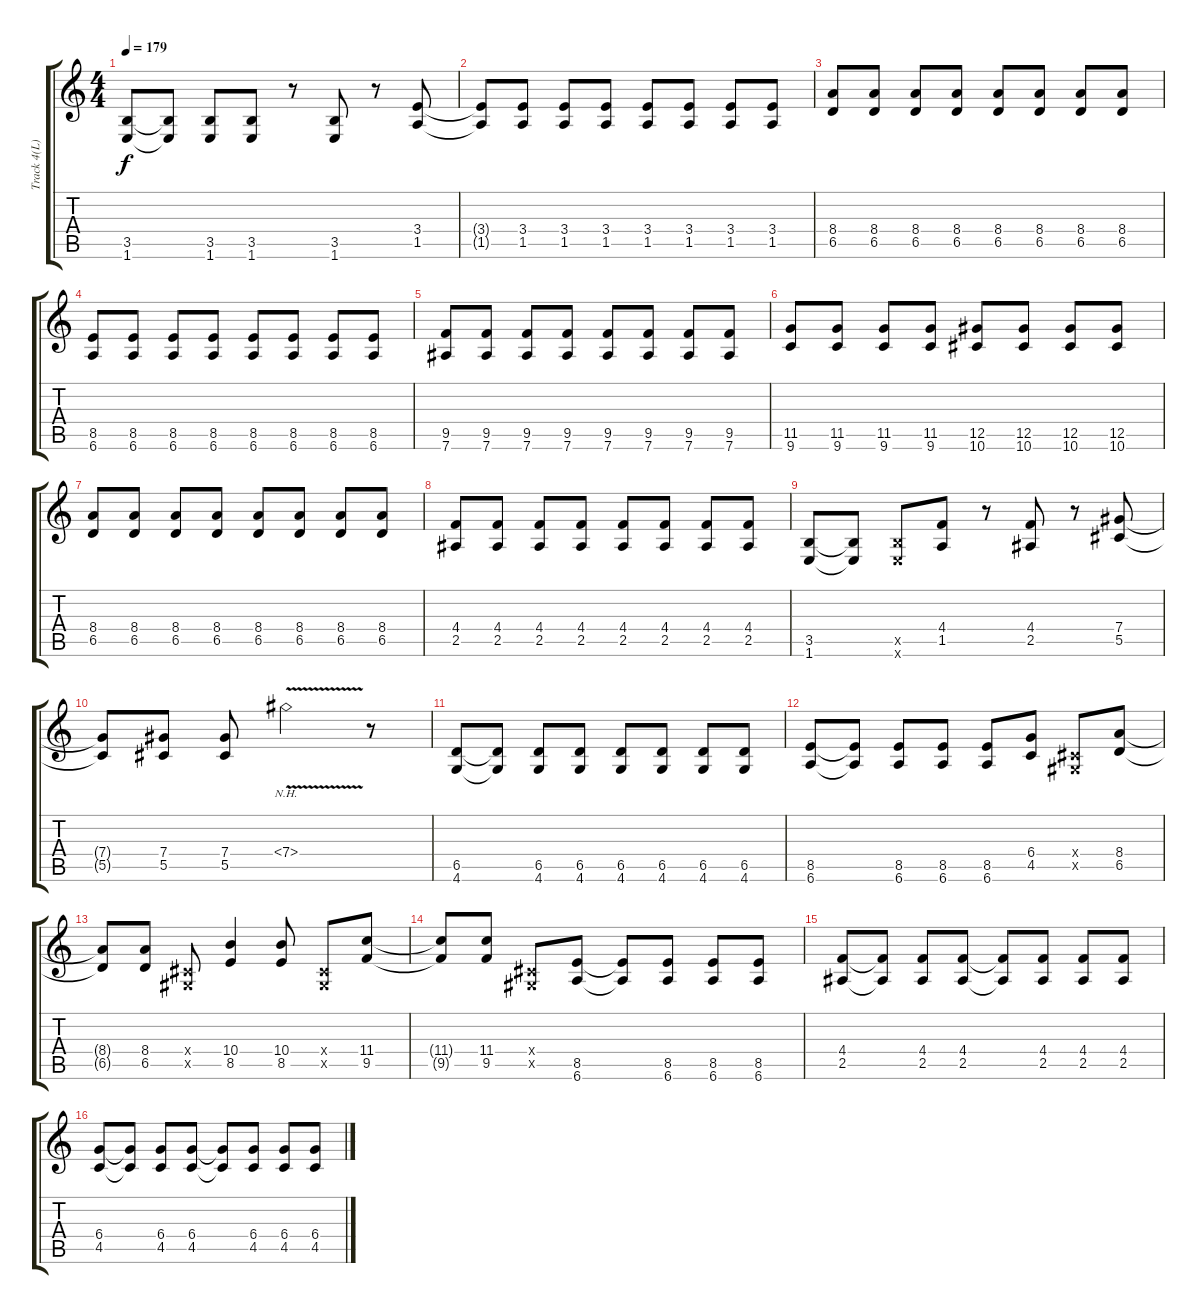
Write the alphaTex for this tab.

\track ("Track 4(L)" "Track 4(L)") {instrument overdrivenguitar}
\staff {score tabs}
\tuning (Eb4 Bb3 Gb3 Db3 Ab2 Eb2) {hide}
\ts (4 4)
\tempo 179
\clef g2
\ks c
(3.5 1.6).8{dy f} (3.5{t} 1.6{t}).8 (3.5 1.6).8 (3.5 1.6).8 r.8 (3.5 1.6).8 r.8 (3.4 1.5).8 |
(3.4{t} 1.5{t}).8 (3.4 1.5).8 (3.4 1.5).8 (3.4 1.5).8 (3.4 1.5).8 (3.4 1.5).8 (3.4 1.5).8 (3.4 1.5).8 |
(8.4 6.5).8 (8.4 6.5).8 (8.4 6.5).8 (8.4 6.5).8 (8.4 6.5).8 (8.4 6.5).8 (8.4 6.5).8 (8.4 6.5).8 |
(8.5 6.6).8 (8.5 6.6).8 (8.5 6.6).8 (8.5 6.6).8 (8.5 6.6).8 (8.5 6.6).8 (8.5 6.6).8 (8.5 6.6).8 |
(9.5 7.6).8 (9.5 7.6).8 (9.5 7.6).8 (9.5 7.6).8 (9.5 7.6).8 (9.5 7.6).8 (9.5 7.6).8 (9.5 7.6).8 |
(11.5 9.6).8 (11.5 9.6).8 (11.5 9.6).8 (11.5 9.6).8 (12.5 10.6).8 (12.5 10.6).8 (12.5 10.6).8 (12.5 10.6).8 |
(8.4 6.5).8 (8.4 6.5).8 (8.4 6.5).8 (8.4 6.5).8 (8.4 6.5).8 (8.4 6.5).8 (8.4 6.5).8 (8.4 6.5).8 |
(4.4 2.5).8 (4.4 2.5).8 (4.4 2.5).8 (4.4 2.5).8 (4.4 2.5).8 (4.4 2.5).8 (4.4 2.5).8 (4.4 2.5).8 |
(3.5 1.6).8 (3.5{t} 1.6{t}).8 (3.5{x} 1.6{x}).8 (4.4 1.5).8 r.8 (4.4 2.5).8 r.8 (7.4 5.5).8 |
(7.4{t} 5.5{t}).8 (7.4 5.5).8 (7.4 5.5).8 7.4{nh v}.2 r.8 |
(6.5 4.6).8 (6.5{t} 4.6{t}).8 (6.5 4.6).8 (6.5 4.6).8 (6.5 4.6).8 (6.5 4.6).8 (6.5 4.6).8 (6.5 4.6).8 |
(8.5 6.6).8 (8.5{t} 6.6{t}).8 (8.5 6.6).8 (8.5 6.6).8 (8.5 6.6).8 (6.4 4.5).8 (0.4{x} 0.5{x}).8 (8.4 6.5).8 |
(8.4{t} 6.5{t}).8 (8.4 6.5).8 (0.4{x} 0.5{x}).8 (10.4 8.5).4 (10.4 8.5).8 (0.4{x} 0.5{x}).8 (11.4 9.5).8 |
(11.4{t} 9.5{t}).8 (11.4 9.5).8 (0.4{x} 0.5{x}).8 (8.5 6.6).8 (8.5{t} 6.6{t}).8 (8.5 6.6).8 (8.5 6.6).8 (8.5 6.6).8 |
(4.4 2.5).8 (4.4{t} 2.5{t}).8 (4.4 2.5).8 (4.4 2.5).8 (4.4{t} 2.5{t}).8 (4.4 2.5).8 (4.4 2.5).8 (4.4 2.5).8 |
(6.4 4.5).8 (6.4{t} 4.5{t}).8 (6.4 4.5).8 (6.4 4.5).8 (6.4{t} 4.5{t}).8 (6.4 4.5).8 (6.4 4.5).8 (6.4 4.5).8
